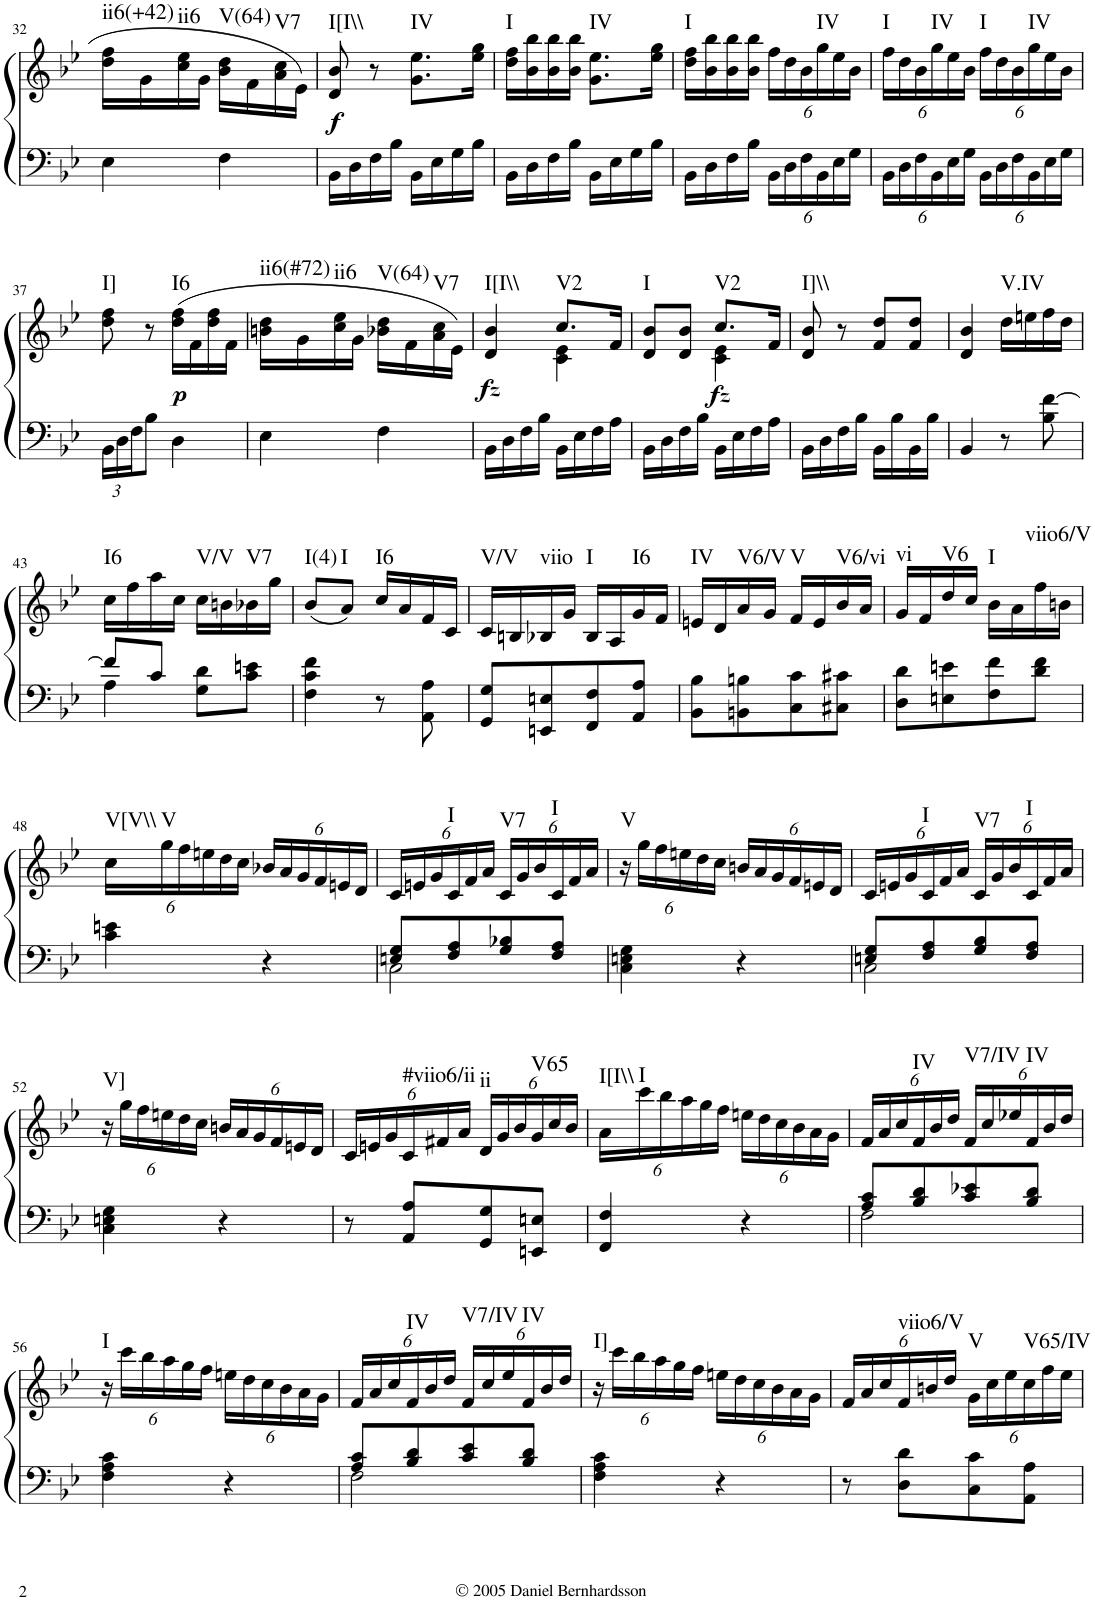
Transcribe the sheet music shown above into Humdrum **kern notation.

**kern	**kern	**dynam	**harte
*part1	*part1	*part1	*part1
*staff2	*staff1	*staff1/2	*
*I"Piano	*	*	*
*I'Pno.	*	*	*
!!LO:PB:g=z
*clefF4	*clefG2	*	*
*k[b-e-]	*k[b-e-]	*	*
*B-:	*B-:	*	*
*M2/4	*M2/4	*	*
=32	=32	=32	=32
!	!	!	!LO:H:kt=ii6(+42)
4E-\	16dd\ 16ff\LL	.	N
.	16g\	.	.
!	!	!	!LO:H:kt=ii6
.	16cc\ 16ee-\	.	N
.	16g\JJ	.	.
!	!	!	!LO:H:kt=V(64)
4F\	16b-\ 16dd\LL	.	N
.	16f\	.	.
!	!	!	!LO:H:kt=V7
.	16a\ 16cc\	.	N
.	16e-\JJ	.	.
=33	=33	=33	=33
!	!	!LO:DY:b	!LO:H:kt=I[I\\
16BB-\LL	8d/ 8b-/	f	N
16D\	.	.	.
16F\	8r	.	.
16B-\JJ	.	.	.
!	!	!	!LO:H:kt=IV
16BB-\LL	8.g\ 8.ee-\L	.	N
16E-\	.	.	.
16G\	.	.	.
16B-\JJ	16ee-\ 16gg\Jk	.	.
=34	=34	=34	=34
!	!	!	!LO:H:kt=I
16BB-\LL	16dd\ 16ff\LL	.	N
16D\	16b-\ 16bb-\	.	.
16F\	16b-\ 16bb-\	.	.
16B-\JJ	16b-\ 16bb-\JJ	.	.
!	!	!	!LO:H:kt=IV
16BB-\LL	8.g\ 8.ee-\L	.	N
16E-\	.	.	.
16G\	.	.	.
16B-\JJ	16ee-\ 16gg\Jk	.	.
=35	=35	=35	=35
!	!	!	!LO:H:kt=I
16BB-\LL	16dd\ 16ff\LL	.	N
16D\	16b-\ 16bb-\	.	.
16F\	16b-\ 16bb-\	.	.
16B-\JJ	16b-\ 16bb-\JJ	.	.
*Xbrackettup	*Xbrackettup	*	*
24BB-\LL	24ff\LL	.	.
24D\	24dd\	.	.
24F\	24b-\	.	.
!	!	!	!LO:H:kt=IV
24BB-\	24gg\	.	N
24E-\	24ee-\	.	.
24G\JJ	24b-\JJ	.	.
=36	=36	=36	=36
!	!	!	!LO:H:kt=I
24BB-\LL	24ff\LL	.	N
24D\	24dd\	.	.
24F\	24b-\	.	.
!	!	!	!LO:H:kt=IV
24BB-\	24gg\	.	N
24E-\	24ee-\	.	.
24G\JJ	24b-\JJ	.	.
!	!	!	!LO:H:kt=I
24BB-\LL	24ff\LL	.	N
24D\	24dd\	.	.
24F\	24b-\	.	.
!	!	!	!LO:H:kt=IV
24BB-\	24gg\	.	N
24E-\	24ee-\	.	.
24G\JJ	24b-\JJ	.	.
!!LO:LB:g=z
=37	=37	=37	=37
!	!	!	!LO:H:kt=I]
24BB-\LL	8dd\ 8ff\	.	N
24D\	.	.	.
24F\J	.	.	.
8B-\J	8r	.	.
!	!	!LO:DY:b	!LO:H:kt=I6
4D\	(16dd\ 16ff\LL	p	N
.	16f\	.	.
.	16dd\ 16ff\	.	.
.	16f\JJ	.	.
=38	=38	=38	=38
!	!	!	!LO:H:kt=ii6(#72)
4E-\	16bn\ 16dd\LL	.	N
.	16g\	.	.
!	!	!	!LO:H:kt=ii6
.	16cc\ 16ee-\	.	N
.	16g\JJ	.	.
!	!	!	!LO:H:kt=V(64)
4F\	16b-X\ 16dd\LL	.	N
.	16f\	.	.
!	!	!	!LO:H:kt=V7
.	16a\ 16cc\	.	N
.	16e-\JJ)	.	.
=39	=39	=39	=39
*	*^	*	*
!	!	!	!LO:DY:b	!LO:H:kt=I[I\\
16BB-\LL	4d/ 4b-/	4ryy	fz	N
16D\	.	.	.	.
16F\	.	.	.	.
16B-\JJ	.	.	.	.
!	!	!	!	!LO:H:kt=V2
16BB-\LL	8.cc/L	4c\ 4e-\	.	N
16E-\	.	.	.	.
16F\	.	.	.	.
16A\JJ	16f/Jk	.	.	.
=40	=40	=40	=40	=40
!	!	!	!	!LO:H:kt=I
16BB-\LL	8d/ 8b-/L	4ryy	.	N
16D\	.	.	.	.
16F\	8d/ 8b-/J	.	.	.
16B-\JJ	.	.	.	.
!	!	!	!LO:DY:b	!LO:H:kt=V2
16BB-\LL	8.cc/L	4c\ 4e-\	fz	N
16E-\	.	.	.	.
16F\	.	.	.	.
16A\JJ	16f/Jk	.	.	.
*	*v	*v	*	*
=41	=41	=41	=41
!	!	!	!LO:H:kt=I]\\
16BB-\LL	8d/ 8b-/	.	N
16D\	.	.	.
16F\	8r	.	.
16B-\JJ	.	.	.
16BB-\LL	8f/ 8dd/L	.	.
16B-\	.	.	.
16BB-\	8f/ 8dd/J	.	.
16B-\JJ	.	.	.
=42	=42	=42	=42
4BB-/	4d/ 4b-/	.	.
!	!	!	!LO:H:kt=V.IV
8r	16dd\LL	.	N
.	16een\	.	.
8B-\ [8f\	16ff\	.	.
.	16dd\JJ	.	.
!!LO:LB:g=z
=43	=43	=43	=43
*^	*	*	*
!	!	!	!	!LO:H:kt=I6
8f/L]	4A\	16cc\LL	.	N
.	.	16ff\	.	.
8c/J	.	16aa\	.	.
.	.	16cc\JJ	.	.
!	!	!	!	!LO:H:kt=V/V
8G\ 8d\L	4ryy	16cc\LL	.	N
.	.	16bn\	.	.
!	!	!	!	!LO:H:kt=V7
8c\ 8en\J	.	16b-X\	.	N
.	.	16gg\JJ	.	.
*v	*v	*	*	*
=44	=44	=44	=44
!	!	!	!LO:H:kt=I(4)
4F\ 4c\ 4f\	(8b-/L	.	N
!	!	!	!LO:H:kt=I
.	8a/J)	.	N
!	!	!	!LO:H:kt=I6
8r	16cc/LL	.	N
.	16a/	.	.
8AA\ 8A\	16f/	.	.
.	16c/JJ	.	.
=45	=45	=45	=45
!	!	!	!LO:H:kt=V/V
8GG/ 8G/L	16c/LL	.	N
.	16Bn/	.	.
!	!	!	!LO:H:kt=viio
8EEn/ 8En/	16B-X/	.	N
.	16g/JJ	.	.
!	!	!	!LO:H:kt=I
8FF/ 8F/	16B-/LL	.	N
.	16A/	.	.
!	!	!	!LO:H:kt=I6
8AA/ 8A/J	16g/	.	N
.	16f/JJ	.	.
=46	=46	=46	=46
!	!	!	!LO:H:kt=IV
8BB-\ 8B-\L	16en/LL	.	N
.	16d/	.	.
!	!	!	!LO:H:kt=V6/V
8BBn\ 8Bn\	16a/	.	N
.	16g/JJ	.	.
!	!	!	!LO:H:kt=V
8C\ 8c\	16f/LL	.	N
.	16e/	.	.
!	!	!	!LO:H:kt=V6/vi
8C#X\ 8c#X\J	16b-/	.	N
.	16a/JJ	.	.
=47	=47	=47	=47
!	!	!	!LO:H:kt=vi
8D\ 8d\L	16g/LL	.	N
.	16f/	.	.
!	!	!	!LO:H:kt=V6
8En\ 8en\	16dd/	.	N
.	16cc/JJ	.	.
!	!	!	!LO:H:kt=I
8F\ 8f\	16b-\LL	.	N
.	16a\	.	.
!	!	!	!LO:H:kt=viio6/V
8d\ 8f\J	16ff\	.	N
.	16bn\JJ	.	.
!!LO:LB:g=z
=48	=48	=48	=48
!	!	!	!LO:H:kt=V[V\\
4c\ 4en\	24cc\LL	.	N
!	!	!	!LO:H:kt=V
.	24gg\	.	N
.	24ff\	.	.
.	24een\	.	.
.	24dd\	.	.
.	24cc\JJ	.	.
4r	24b-X/LL	.	.
.	24a/	.	.
.	24g/	.	.
.	24f/	.	.
.	24en/	.	.
.	24d/JJ	.	.
=49	=49	=49	=49
*^	*	*	*
8En/ 8G/L	2C\	24c/LL	.	.
.	.	24en/	.	.
.	.	24g/	.	.
!	!	!	!	!LO:H:kt=I
8F/ 8A/	.	24c/	.	N
.	.	24f/	.	.
.	.	24a/JJ	.	.
!	!	!	!	!LO:H:kt=V7
8G/ 8B-X/	.	24c/LL	.	N
.	.	24g/	.	.
.	.	24b-/	.	.
!	!	!	!	!LO:H:kt=I
8F/ 8A/J	.	24c/	.	N
.	.	24f/	.	.
.	.	24a/JJ	.	.
*v	*v	*	*	*
=50	=50	=50	=50
!	!	!	!LO:H:kt=V
4C\ 4En\ 4G\	24r	.	N
.	24gg\LL	.	.
.	24ff\	.	.
.	24een\	.	.
.	24dd\	.	.
.	24cc\JJ	.	.
4r	24bn/LL	.	.
.	24a/	.	.
.	24g/	.	.
.	24f/	.	.
.	24en/	.	.
.	24d/JJ	.	.
=51	=51	=51	=51
*^	*	*	*
8En/ 8G/L	2C\	24c/LL	.	.
.	.	24en/	.	.
.	.	24g/	.	.
!	!	!	!	!LO:H:kt=I
8F/ 8A/	.	24c/	.	N
.	.	24f/	.	.
.	.	24a/JJ	.	.
!	!	!	!	!LO:H:kt=V7
8G/ 8B-/	.	24c/LL	.	N
.	.	24g/	.	.
.	.	24b-/	.	.
!	!	!	!	!LO:H:kt=I
8F/ 8A/J	.	24c/	.	N
.	.	24f/	.	.
.	.	24a/JJ	.	.
*v	*v	*	*	*
!!LO:LB:g=z
=52	=52	=52	=52
!	!	!	!LO:H:kt=V]
4C\ 4En\ 4G\	24r	.	N
.	24gg\LL	.	.
.	24ff\	.	.
.	24een\	.	.
.	24dd\	.	.
.	24cc\JJ	.	.
4r	24bn/LL	.	.
.	24a/	.	.
.	24g/	.	.
.	24f/	.	.
.	24en/	.	.
.	24d/JJ	.	.
=53	=53	=53	=53
8r	24c/LL	.	.
.	24en/	.	.
.	24g/	.	.
!	!	!	!LO:H:kt=#viio6/ii
8AA/ 8A/L	24c/	.	N
.	24f#X/	.	.
.	24a/JJ	.	.
!	!	!	!LO:H:kt=ii
8GG/ 8G/	24d/LL	.	N
.	24g/	.	.
.	24b-/	.	.
!	!	!	!LO:H:kt=V65
8EEn/ 8En/J	24g/	.	N
.	24cc/	.	.
.	24b-/JJ	.	.
=54	=54	=54	=54
!	!	!	!LO:H:kt=I[I\\
4FF/ 4F/	24a\LL	.	N
!	!	!	!LO:H:kt=I
.	24ccc\	.	N
.	24bb-\	.	.
.	24aa\	.	.
.	24gg\	.	.
.	24ff\JJ	.	.
4r	24een\LL	.	.
.	24dd\	.	.
.	24cc\	.	.
.	24b-\	.	.
.	24a\	.	.
.	24g\JJ	.	.
=55	=55	=55	=55
*^	*	*	*
8A/ 8c/L	2F\	24f/LL	.	.
.	.	24a/	.	.
.	.	24cc/	.	.
!	!	!	!	!LO:H:kt=IV
8B-/ 8d/	.	24f/	.	N
.	.	24b-/	.	.
.	.	24dd/JJ	.	.
!	!	!	!	!LO:H:kt=V7/IV
8c/ 8e-X/	.	24f/LL	.	N
.	.	24cc/	.	.
.	.	24ee-X/	.	.
!	!	!	!	!LO:H:kt=IV
8B-/ 8d/J	.	24f/	.	N
.	.	24b-/	.	.
.	.	24dd/JJ	.	.
*v	*v	*	*	*
!!LO:LB:g=z
=56	=56	=56	=56
!	!	!	!LO:H:kt=I
4F\ 4A\ 4c\	24r	.	N
.	24ccc\LL	.	.
.	24bb-\	.	.
.	24aa\	.	.
.	24gg\	.	.
.	24ff\JJ	.	.
4r	24een\LL	.	.
.	24dd\	.	.
.	24cc\	.	.
.	24b-\	.	.
.	24a\	.	.
.	24g\JJ	.	.
=57	=57	=57	=57
*^	*	*	*
8A/ 8c/L	2F\	24f/LL	.	.
.	.	24a/	.	.
.	.	24cc/	.	.
!	!	!	!	!LO:H:kt=IV
8B-/ 8d/	.	24f/	.	N
.	.	24b-/	.	.
.	.	24dd/JJ	.	.
!	!	!	!	!LO:H:kt=V7/IV
8c/ 8e-/	.	24f/LL	.	N
.	.	24cc/	.	.
.	.	24ee-/	.	.
!	!	!	!	!LO:H:kt=IV
8B-/ 8d/J	.	24f/	.	N
.	.	24b-/	.	.
.	.	24dd/JJ	.	.
*v	*v	*	*	*
=58	=58	=58	=58
!	!	!	!LO:H:kt=I]
4F\ 4A\ 4c\	24r	.	N
.	24ccc\LL	.	.
.	24bb-\	.	.
.	24aa\	.	.
.	24gg\	.	.
.	24ff\JJ	.	.
4r	24een\LL	.	.
.	24dd\	.	.
.	24cc\	.	.
.	24b-\	.	.
.	24a\	.	.
.	24g\JJ	.	.
=59	=59	=59	=59
8r	24f/LL	.	.
.	24a/	.	.
.	24cc/	.	.
!	!	!	!LO:H:kt=viio6/V
8D\ 8d\L	24f/	.	N
.	24bn/	.	.
.	24dd/JJ	.	.
!	!	!	!LO:H:kt=V
8C\ 8c\	24g\LL	.	N
.	24cc\	.	.
.	24ee-\	.	.
!	!	!	!LO:H:kt=V65/IV
8AA\ 8A\J	24cc\	.	N
.	24ff\	.	.
.	24ee-\JJ	.	.
=	=	=	=
*-	*-	*-	*-
